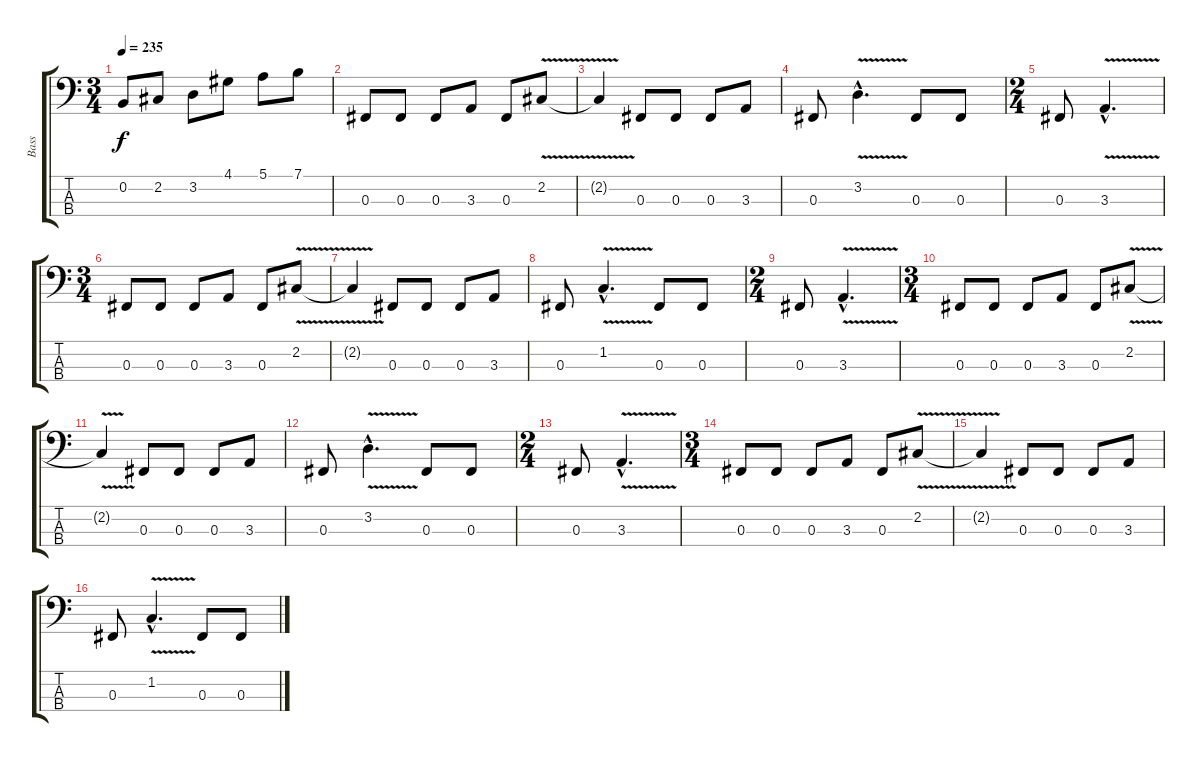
\track ("Bass" "Bass") {instrument electricbasspick}
\staff {score tabs}
\tuning (E2 B1 Gb1 Db1) {hide}
\ts (3 4)
\tempo 235
\clef f4
\ks c
0.2.8{dy f} 2.2.8 3.2.8 4.1.8 5.1.8 7.1.8 |
0.3.8 0.3.8 0.3.8 3.3.8 0.3.8 2.2{v}.8 |
2.2{t}.4 0.3.8 0.3.8 0.3.8 3.3.8 |
0.3.8 3.2{v hac}.4{d} 0.3.8 0.3.8 |
\ts (2 4)
0.3.8 3.3{v hac}.4{d} |
\ts (3 4)
0.3.8 0.3.8 0.3.8 3.3.8 0.3.8 2.2{v}.8 |
2.2{t}.4 0.3.8 0.3.8 0.3.8 3.3.8 |
0.3.8 1.2{v hac}.4{d} 0.3.8 0.3.8 |
\ts (2 4)
0.3.8 3.3{v hac}.4{d} |
\ts (3 4)
0.3.8 0.3.8 0.3.8 3.3.8 0.3.8 2.2{v}.8 |
2.2{t}.4 0.3.8 0.3.8 0.3.8 3.3.8 |
0.3.8 3.2{v hac}.4{d} 0.3.8 0.3.8 |
\ts (2 4)
0.3.8 3.3{v hac}.4{d} |
\ts (3 4)
0.3.8 0.3.8 0.3.8 3.3.8 0.3.8 2.2{v}.8 |
2.2{t}.4 0.3.8 0.3.8 0.3.8 3.3.8 |
0.3.8 1.2{v hac}.4{d} 0.3.8 0.3.8
